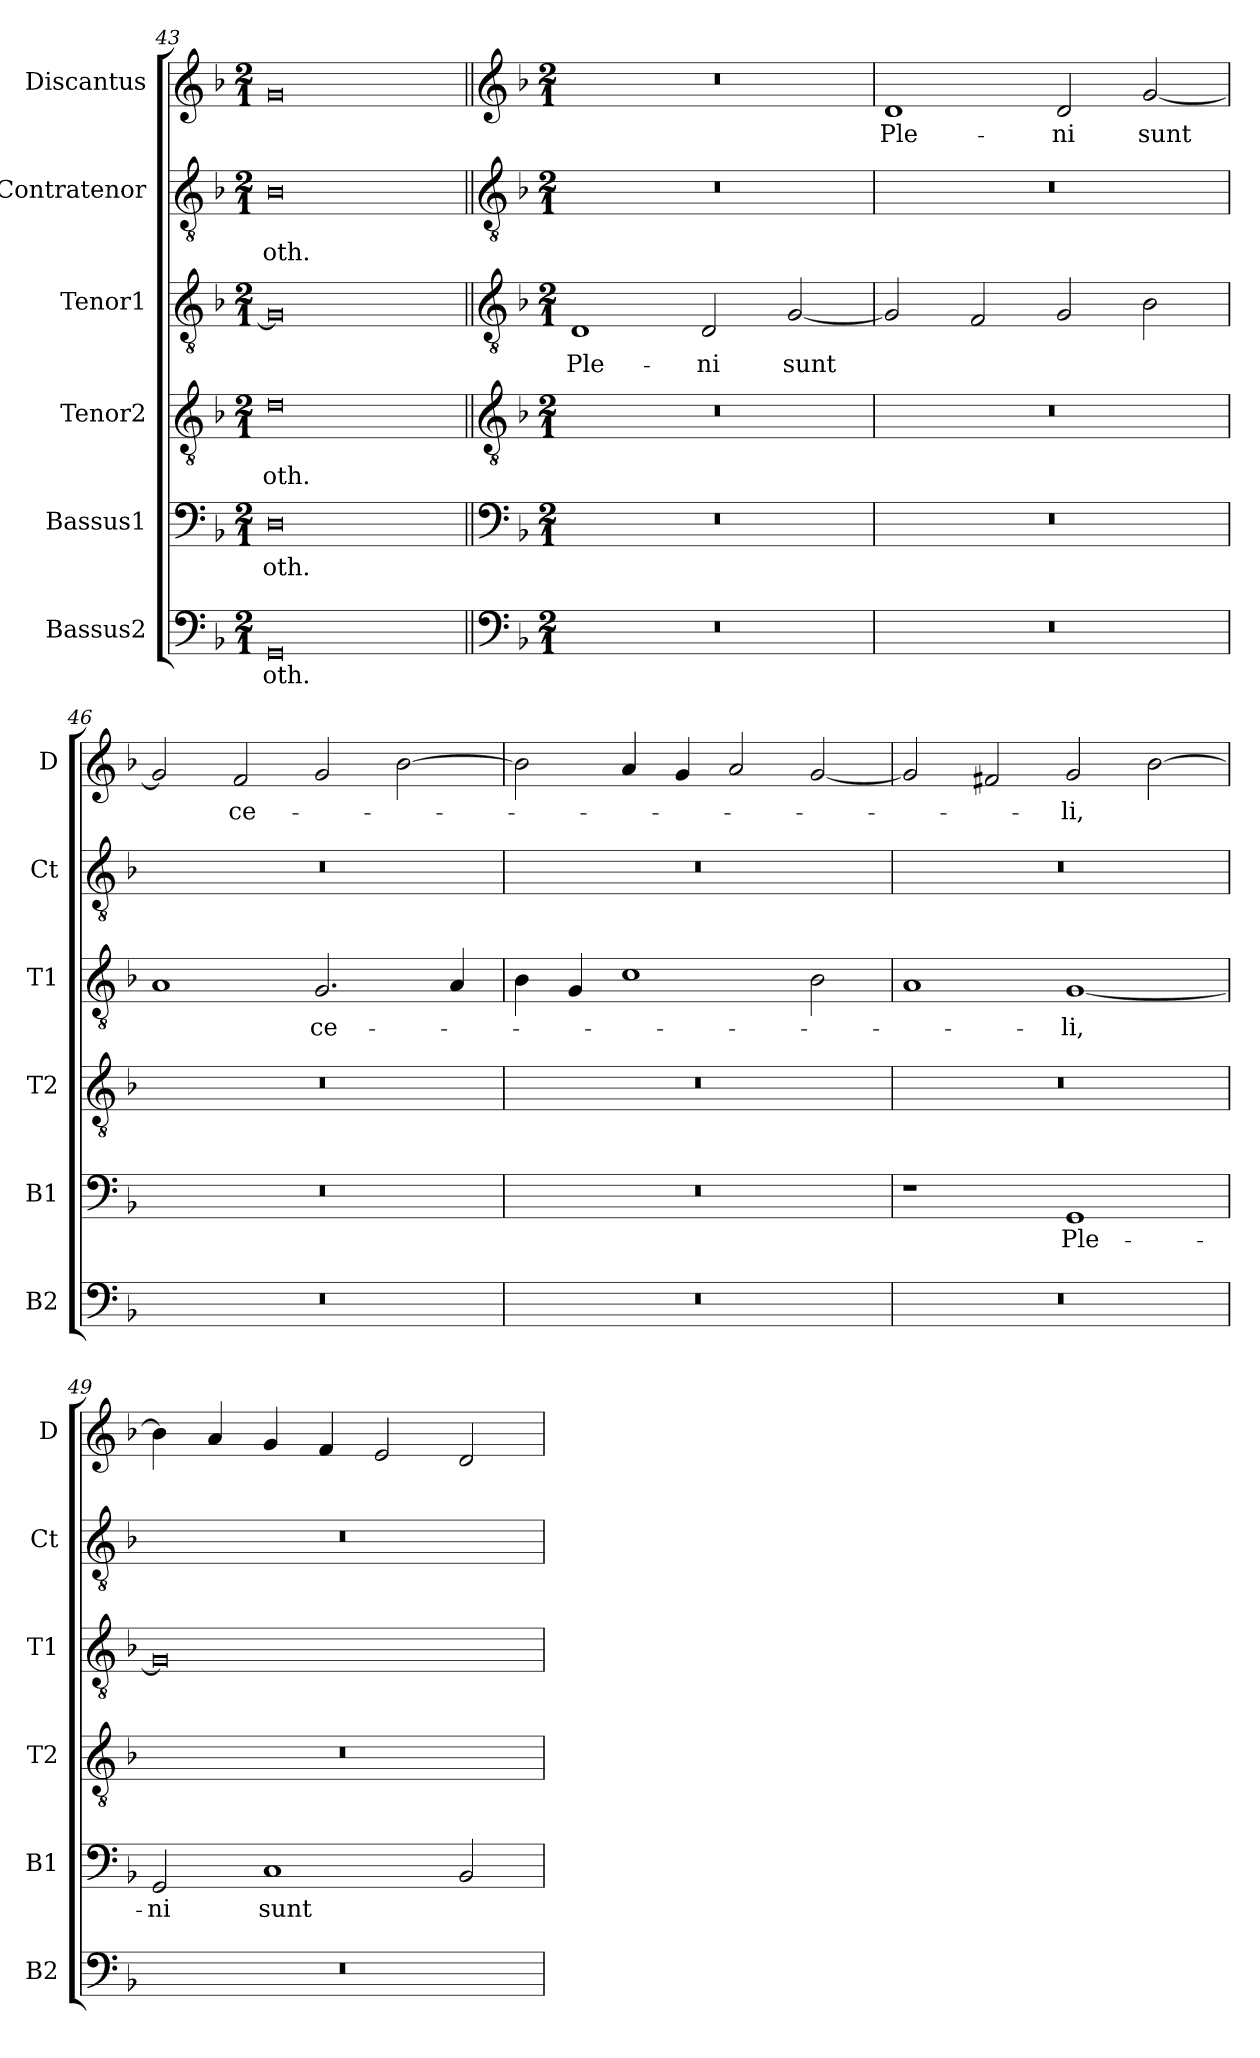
**kern	**text	**kern	**text	**kern	**text	**kern	**text	**kern	**text	**kern	**text
*part6	*part6	*part5	*part5	*part4	*part4	*part3	*part3	*part2	*part2	*part1	*part1
*staff6	*staff6	*staff5	*staff5	*staff4	*staff4	*staff3	*staff3	*staff2	*staff2	*staff1	*staff1
*I"Bassus2	*	*I"Bassus1	*	*I"Tenor2	*	*I"Tenor1	*	*I"Contratenor	*	*I"Discantus	*
*I'B2	*	*I'B1	*	*I'T2	*	*I'T1	*	*I'Ct	*	*I'D	*
*clefF4	*	*clefF4	*	*clefGv2	*	*clefGv2	*	*clefGv2	*	*clefG2	*
*k[b-]	*	*k[b-]	*	*k[b-]	*	*k[b-]	*	*k[b-]	*	*k[b-]	*
*M2/1	*	*M2/1	*	*M2/1	*	*M2/1	*	*M2/1	*	*M2/1	*
=43	=43	=43	=43	=43	=43	=43	=43	=43	=43	=43	=43
0GG	-oth.	0D	-oth.	0d	-oth.	0G]	.	0B-	-oth.	0g	.
!!LO:LB:g=z
=44||	=44||	=44||	=44||	=44||	=44||	=44||	=44||	=44||	=44||	=44||	=44||
*clefF4	*	*clefF4	*	*clefGv2	*	*clefGv2	*	*clefGv2	*	*clefG2	*
*k[b-]	*	*k[b-]	*	*k[b-]	*	*k[b-]	*	*k[b-]	*	*k[b-]	*
*M2/1	*	*M2/1	*	*M2/1	*	*M2/1	*	*M2/1	*	*M2/1	*
0r	.	0r	.	0r	.	1D	Ple-	0r	.	0r	.
.	.	.	.	.	.	2D/	-ni	.	.	.	.
.	.	.	.	.	.	[2G/	sunt	.	.	.	.
=45	=45	=45	=45	=45	=45	=45	=45	=45	=45	=45	=45
0r	.	0r	.	0r	.	2G/]	.	0r	.	1d	Ple-
.	.	.	.	.	.	2F/	.	.	.	.	.
.	.	.	.	.	.	2G/	.	.	.	2d/	-ni
.	.	.	.	.	.	2B-\	.	.	.	[2g/	sunt
=46	=46	=46	=46	=46	=46	=46	=46	=46	=46	=46	=46
0r	.	0r	.	0r	.	1A	.	0r	.	2g/]	.
.	.	.	.	.	.	.	.	.	.	2f/	ce-
.	.	.	.	.	.	2.G/	ce-	.	.	2g/	.
.	.	.	.	.	.	.	.	.	.	[2b-\	.
.	.	.	.	.	.	4A/	.	.	.	.	.
=47	=47	=47	=47	=47	=47	=47	=47	=47	=47	=47	=47
0r	.	0r	.	0r	.	4B-\	.	0r	.	2b-\]	.
.	.	.	.	.	.	4G/	.	.	.	.	.
.	.	.	.	.	.	1c	.	.	.	4a/	.
.	.	.	.	.	.	.	.	.	.	4g/	.
.	.	.	.	.	.	.	.	.	.	2a/	.
.	.	.	.	.	.	2B-\	.	.	.	[2g/	.
=48	=48	=48	=48	=48	=48	=48	=48	=48	=48	=48	=48
0r	.	1r	.	0r	.	1A	.	0r	.	2g/]	.
.	.	.	.	.	.	.	.	.	.	2f#X/	.
.	.	1GG	Ple-	.	.	[1G	-li,	.	.	2g/	-li,
.	.	.	.	.	.	.	.	.	.	[2b-\	.
=49	=49	=49	=49	=49	=49	=49	=49	=49	=49	=49	=49
0r	.	2GG/	-ni	0r	.	0G]	.	0r	.	4b-\]	.
.	.	.	.	.	.	.	.	.	.	4a/	.
.	.	1C	sunt	.	.	.	.	.	.	4g/	.
.	.	.	.	.	.	.	.	.	.	4f/	.
.	.	.	.	.	.	.	.	.	.	2e/	.
.	.	2BB-/	.	.	.	.	.	.	.	2d/	.
=	=	=	=	=	=	=	=	=	=	=	=
*-	*-	*-	*-	*-	*-	*-	*-	*-	*-	*-	*-
